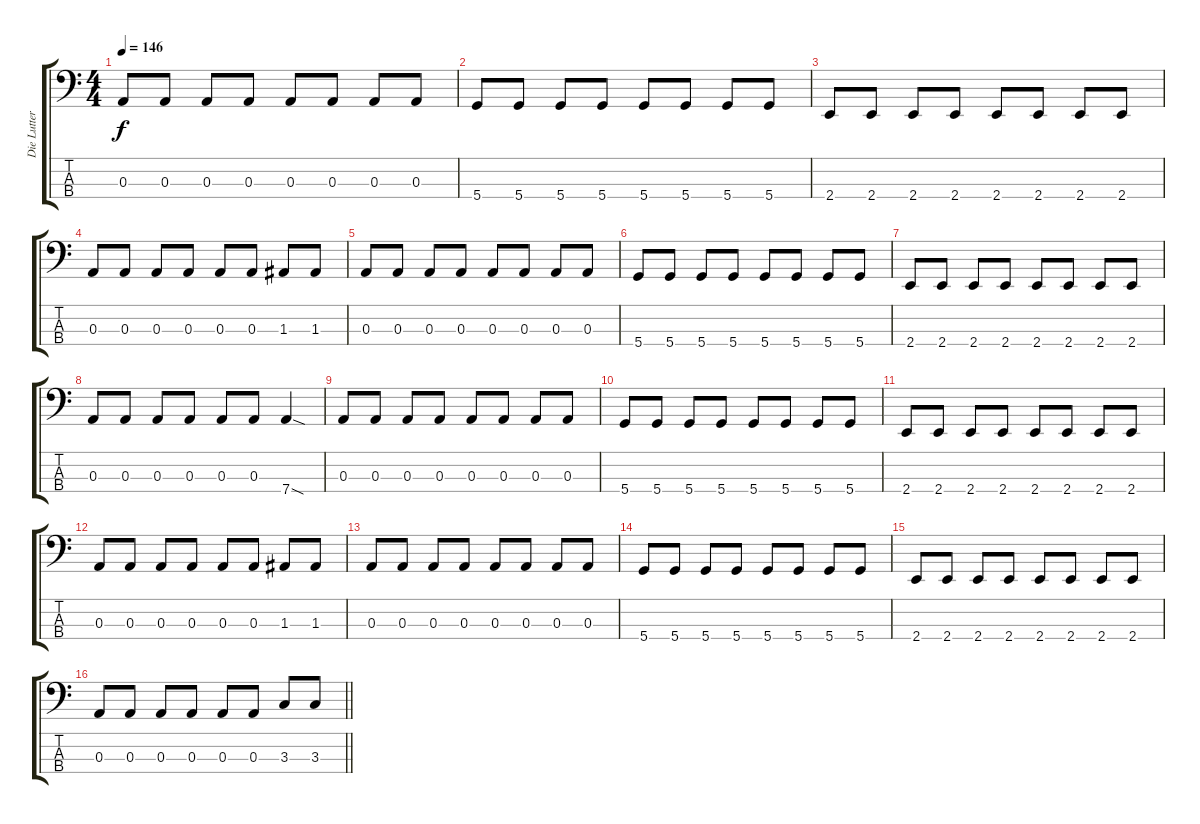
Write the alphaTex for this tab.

\track ("Die Lutter" "Die Lutter") {instrument electricbasspick}
\staff {score tabs}
\tuning (G2 D2 A1 D1) {hide}
\ts (4 4)
\tempo 146
\clef f4
\ks c
0.3.8{dy f} 0.3.8 0.3.8 0.3.8 0.3.8 0.3.8 0.3.8 0.3.8 |
5.4.8 5.4.8 5.4.8 5.4.8 5.4.8 5.4.8 5.4.8 5.4.8 |
2.4.8 2.4.8 2.4.8 2.4.8 2.4.8 2.4.8 2.4.8 2.4.8 |
0.3.8 0.3.8 0.3.8 0.3.8 0.3.8 0.3.8 1.3.8 1.3.8 |
0.3.8 0.3.8 0.3.8 0.3.8 0.3.8 0.3.8 0.3.8 0.3.8 |
5.4.8 5.4.8 5.4.8 5.4.8 5.4.8 5.4.8 5.4.8 5.4.8 |
2.4.8 2.4.8 2.4.8 2.4.8 2.4.8 2.4.8 2.4.8 2.4.8 |
0.3.8 0.3.8 0.3.8 0.3.8 0.3.8 0.3.8 7.4{sod}.4 |
0.3.8 0.3.8 0.3.8 0.3.8 0.3.8 0.3.8 0.3.8 0.3.8 |
5.4.8 5.4.8 5.4.8 5.4.8 5.4.8 5.4.8 5.4.8 5.4.8 |
2.4.8 2.4.8 2.4.8 2.4.8 2.4.8 2.4.8 2.4.8 2.4.8 |
0.3.8 0.3.8 0.3.8 0.3.8 0.3.8 0.3.8 1.3.8 1.3.8 |
0.3.8 0.3.8 0.3.8 0.3.8 0.3.8 0.3.8 0.3.8 0.3.8 |
5.4.8 5.4.8 5.4.8 5.4.8 5.4.8 5.4.8 5.4.8 5.4.8 |
2.4.8 2.4.8 2.4.8 2.4.8 2.4.8 2.4.8 2.4.8 2.4.8 |
\barLineRight lightlight
0.3.8 0.3.8 0.3.8 0.3.8 0.3.8 0.3.8 3.3.8 3.3.8
